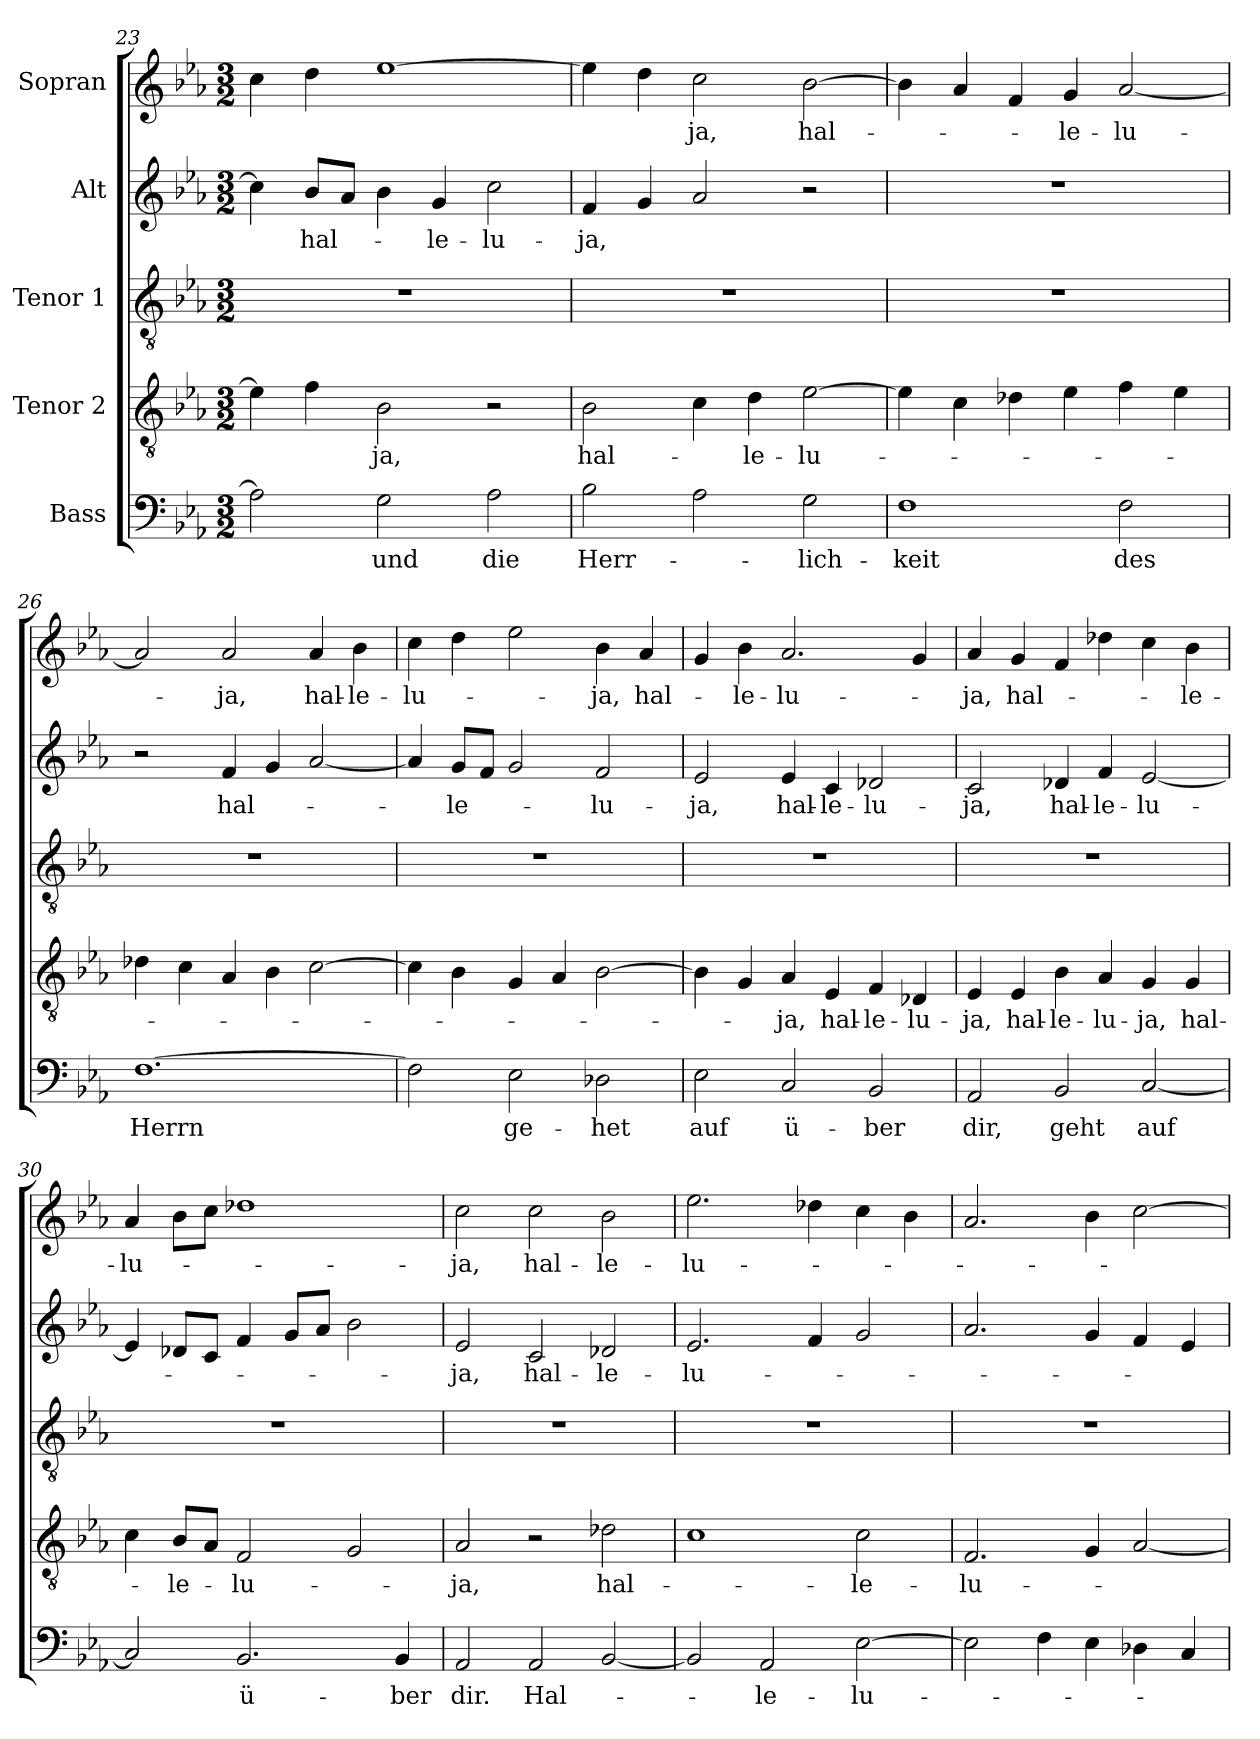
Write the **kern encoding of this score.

**kern	**text	**kern	**text	**kern	**kern	**text	**kern	**text
*part5	*part5	*part4	*part4	*part3	*part2	*part2	*part1	*part1
*staff5	*staff5	*staff4	*staff4	*staff3	*staff2	*staff2	*staff1	*staff1
*I"Bass	*	*I"Tenor 2	*	*I"Tenor 1	*I"Alt	*	*I"Sopran	*
*clefF4	*	*clefGv2	*	*clefGv2	*clefG2	*	*clefG2	*
*k[b-e-a-]	*	*k[b-e-a-]	*	*k[b-e-a-]	*k[b-e-a-]	*	*k[b-e-a-]	*
*M3/2	*	*M3/2	*	*M3/2	*M3/2	*	*M3/2	*
=23	=23	=23	=23	=23	=23	=23	=23	=23
2A-\]	.	4e-\]	.	1.r	4cc\]	.	4cc\	.
!	!	!	!	!	!	!LO:LY:b	!	!
.	.	4f\	.	.	8b-/L	hal-	4dd\	.
.	.	.	.	.	8a-/J	.	.	.
!	!LO:LY:b	!	!LO:LY:b	!	!	!	!	!
2G\	und	2B-\	-ja,	.	4b-\	.	[1ee-	.
!	!	!	!	!	!	!LO:LY:b	!	!
.	.	.	.	.	4g/	-le-	.	.
!	!LO:LY:b	!	!	!	!	!LO:LY:b	!	!
2A-\	die	2r	.	.	2cc\	-lu-	.	.
=24	=24	=24	=24	=24	=24	=24	=24	=24
!	!LO:LY:b	!	!LO:LY:b	!	!	!LO:LY:b	!	!
2B-\	Herr-	2B-\	hal-	1.r	4f/	-ja,	4ee-\]	.
.	.	.	.	.	4g/	.	4dd\	.
!	!	!	!	!	!	!	!	!LO:LY:b
2A-\	.	4c\	.	.	2a-/	.	2cc\	-ja,
!	!	!	!LO:LY:b	!	!	!	!	!
.	.	4d\	-le-	.	.	.	.	.
!	!LO:LY:b	!	!LO:LY:b	!	!	!	!	!LO:LY:b
2G\	-lich-	[2e-\	-lu-	.	2r	.	[2b-\	hal-
=25	=25	=25	=25	=25	=25	=25	=25	=25
!	!LO:LY:b	!	!	!	!	!	!	!
1F	-keit	4e-\]	.	1.r	1.r	.	4b-\]	.
.	.	4c\	.	.	.	.	4a-/	.
.	.	4d-X\	.	.	.	.	4f/	.
!	!	!	!	!	!	!	!	!LO:LY:b
.	.	4e-\	.	.	.	.	4g/	-le-
!	!LO:LY:b	!	!	!	!	!	!	!LO:LY:b
2F\	des	4f\	.	.	.	.	[2a-/	-lu-
.	.	4e-\	.	.	.	.	.	.
=26	=26	=26	=26	=26	=26	=26	=26	=26
!	!LO:LY:b	!	!	!	!	!	!	!
[1.F	Herrn	4d-X\	.	1.r	2r	.	2a-/]	.
.	.	4c\	.	.	.	.	.	.
!	!	!	!	!	!	!LO:LY:b	!	!LO:LY:b
.	.	4A-/	.	.	4f/	hal-	2a-/	-ja,
.	.	4B-\	.	.	4g/	.	.	.
!	!	!	!	!	!	!	!	!LO:LY:b
.	.	[2c\	.	.	[2a-/	.	4a-/	hal-
!	!	!	!	!	!	!	!	!LO:LY:b
.	.	.	.	.	.	.	4b-\	-le-
!!LO:LB:g=z
=27	=27	=27	=27	=27	=27	=27	=27	=27
!	!	!	!	!	!	!	!	!LO:LY:b
2F\]	.	4c\]	.	1.r	4a-/]	.	4cc\	-lu-
!	!	!	!	!	!	!LO:LY:b	!	!
.	.	4B-\	.	.	8g/L	-le-	4dd\	.
.	.	.	.	.	8f/J	.	.	.
!	!LO:LY:b	!	!	!	!	!	!	!
2E-\	ge-	4G/	.	.	2g/	.	2ee-\	.
.	.	4A-/	.	.	.	.	.	.
!	!LO:LY:b	!	!	!	!	!LO:LY:b	!	!LO:LY:b
2D-X\	-het	[2B-\	.	.	2f/	-lu-	4b-\	-ja,
!	!	!	!	!	!	!	!	!LO:LY:b
.	.	.	.	.	.	.	4a-/	hal-
=28	=28	=28	=28	=28	=28	=28	=28	=28
!	!LO:LY:b	!	!	!	!	!LO:LY:b	!	!
2E-\	auf	4B-\]	.	1.r	2e-/	-ja,	4g/	.
!	!	!	!	!	!	!	!	!LO:LY:b
.	.	4G/	.	.	.	.	4b-\	-le-
!	!LO:LY:b	!	!LO:LY:b	!	!	!LO:LY:b	!	!LO:LY:b
2C/	ü-	4A-/	-ja,	.	4e-/	hal-	2.a-/	-lu-
!	!	!	!LO:LY:b	!	!	!LO:LY:b	!	!
.	.	4E-/	hal-	.	4c/	-le-	.	.
!	!LO:LY:b	!	!LO:LY:b	!	!	!LO:LY:b	!	!
2BB-/	-ber	4F/	-le-	.	2d-X/	-lu-	.	.
!	!	!	!LO:LY:b	!	!	!	!	!
.	.	4D-X/	-lu-	.	.	.	4g/	.
=29	=29	=29	=29	=29	=29	=29	=29	=29
!	!LO:LY:b	!	!LO:LY:b	!	!	!LO:LY:b	!	!LO:LY:b
2AA-/	dir,	4E-/	-ja,	1.r	2c/	-ja,	4a-/	-ja,
!	!	!	!LO:LY:b	!	!	!	!	!LO:LY:b
.	.	4E-/	hal-	.	.	.	4g/	hal-
!	!LO:LY:b	!	!LO:LY:b	!	!	!LO:LY:b	!	!
2BB-/	geht	4B-\	-le-	.	4d-X/	hal-	4f/	.
!	!	!	!LO:LY:b	!	!	!LO:LY:b	!	!
.	.	4A-/	-lu-	.	4f/	-le-	4dd-X\	.
!	!LO:LY:b	!	!LO:LY:b	!	!	!LO:LY:b	!	!
[2C/	auf	4G/	-ja,	.	[2e-/	-lu-	4cc\	.
!	!	!	!LO:LY:b	!	!	!	!	!LO:LY:b
.	.	4G/	hal-	.	.	.	4b-\	-le-
=30	=30	=30	=30	=30	=30	=30	=30	=30
!	!	!	!	!	!	!	!	!LO:LY:b
2C/]	.	4c\	.	1.r	4e-/]	.	4a-/	-lu-
!	!	!	!LO:LY:b	!	!	!	!	!
.	.	8B-/L	-le-	.	8d-X/L	.	8b-\L	.
.	.	8A-/J	.	.	8c/J	.	8cc\J	.
!	!LO:LY:b	!	!LO:LY:b	!	!	!	!	!
2.BB-/	ü-	2F/	-lu-	.	4f/	.	1dd-X	.
.	.	.	.	.	8g/L	.	.	.
.	.	.	.	.	8a-/J	.	.	.
.	.	2G/	.	.	2b-\	.	.	.
!	!LO:LY:b	!	!	!	!	!	!	!
4BB-/	-ber	.	.	.	.	.	.	.
!!LO:PB:g=z
=31	=31	=31	=31	=31	=31	=31	=31	=31
!	!LO:LY:b	!	!LO:LY:b	!	!	!LO:LY:b	!	!LO:LY:b
2AA-/	dir.	2A-/	-ja,	1.r	2e-/	-ja,	2cc\	-ja,
!	!LO:LY:b	!	!	!	!	!LO:LY:b	!	!LO:LY:b
2AA-/	Hal-	2r	.	.	2c/	hal-	2cc\	hal-
!	!	!	!LO:LY:b	!	!	!LO:LY:b	!	!LO:LY:b
[2BB-/	.	2d-X\	hal-	.	2d-X/	-le-	2b-\	le-
=32	=32	=32	=32	=32	=32	=32	=32	=32
!	!	!	!	!	!	!LO:LY:b	!	!LO:LY:b
2BB-/]	.	1c	.	1.r	2.e-/	-lu-	2.ee-\	-lu-
!	!LO:LY:b	!	!	!	!	!	!	!
2AA-/	-le-	.	.	.	.	.	.	.
.	.	.	.	.	4f/	.	4dd-X\	.
!	!LO:LY:b	!	!LO:LY:b	!	!	!	!	!
[2E-\	-lu-	2c\	-le-	.	2g/	.	4cc\	.
.	.	.	.	.	.	.	4b-\	.
=33	=33	=33	=33	=33	=33	=33	=33	=33
!	!	!	!LO:LY:b	!	!	!	!	!
2E-\]	.	2.F/	-lu-	1.r	2.a-/	.	2.a-/	.
4F\	.	.	.	.	.	.	.	.
4E-\	.	4G/	.	.	4g/	.	4b-\	.
4D-X\	.	[2A-/	.	.	4f/	.	[2cc\	.
4C/	.	.	.	.	4e-/	.	.	.
=	=	=	=	=	=	=	=	=
*-	*-	*-	*-	*-	*-	*-	*-	*-
